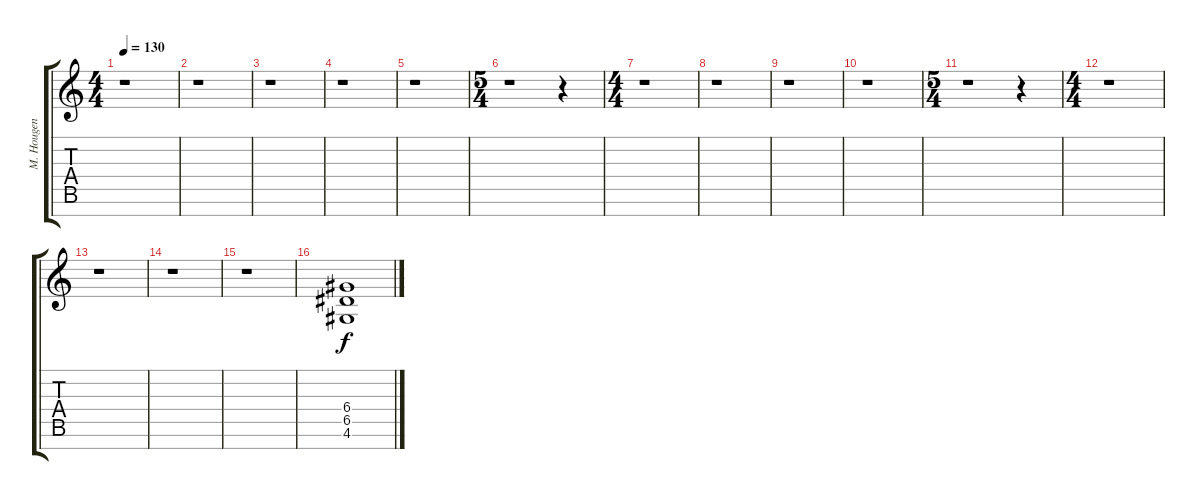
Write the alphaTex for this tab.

\track ("M. Hougen - Guitar" "M. Hougen ") {instrument distortionguitar}
\staff {score tabs}
\tuning (E4 B3 G3 D3 A2 E2 B1) {hide}
\ts (4 4)
\tempo 130
\clef g2
\ks c
r.1{dy f} |
r.1 |
r.1 |
r.1 |
r.1 |
\ts (5 4)
r.1 r.4 |
\ts (4 4)
r.1 |
r.1 |
r.1 |
r.1 |
\ts (5 4)
r.1 r.4 |
\ts (4 4)
r.1 |
r.1 |
r.1 |
r.1 |
(6.4 6.5 4.6).1
